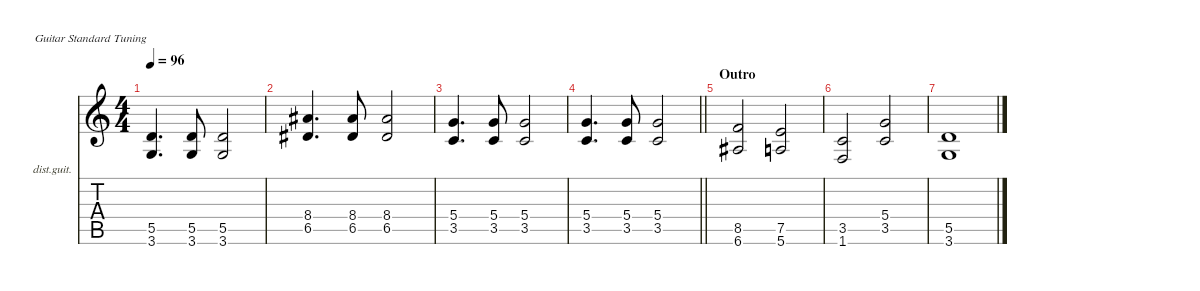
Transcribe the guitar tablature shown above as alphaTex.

\defaultSystemsLayout 4
\hideDynamics
\bracketExtendMode nobrackets
\firstSystemTrackNameOrientation horizontal
\otherSystemsTrackNameOrientation horizontal
\track ("Rythm" "dist.guit.") {instrument distortionguitar}
\staff {score tabs}
\tuning (E4 B3 G3 D3 A2 E2)
\ts (4 4)
\tempo 96
\clef g2
\ks c
(5.5 3.6).4{d dy f} (5.5 3.6).8 (5.5 3.6).2 |
(8.4{acc #} 6.5{acc #}).4{d} (8.4{acc #} 6.5{acc #}).8 (8.4{acc #} 6.5{acc #}).2 |
(5.4 3.5).4{d} (5.4 3.5).8 (5.4 3.5).2 |
\barLineRight lightlight
(5.4 3.5).4{d} (5.4 3.5).8 (5.4 3.5).2 |
\section ("" "Outro")
(8.5 6.6{acc #}).2 (7.5 5.6).2 |
(3.5 1.6).2 (5.4 3.5).2 |
(5.5 3.6).1
